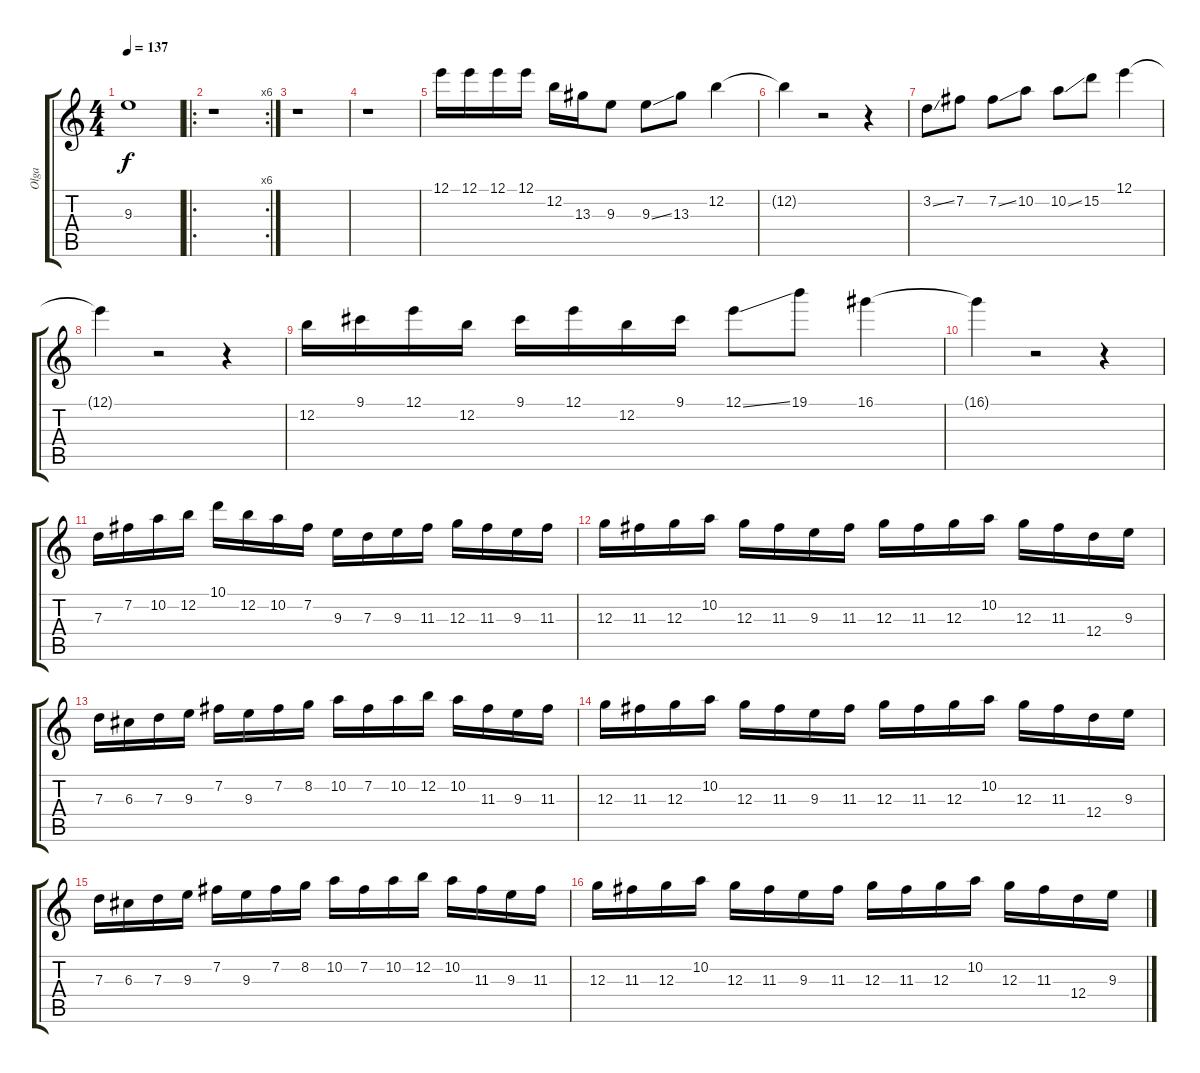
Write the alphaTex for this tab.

\track ("Olga" "Olga") {instrument distortionguitar}
\staff {score tabs}
\tuning (E4 B3 G3 D3 A2 E2) {hide}
\ts (4 4)
\tempo 137
\clef g2
\ks c
9.3{t}.1{dy f} |
\ro
\rc 6
r.1 |
r.1 |
r.1 |
12.1.16{volume 16} 12.1.16 12.1.16 12.1.16 12.2.16 13.3.16 9.3.8 9.3{ss}.8 13.3.8 12.2.4 |
12.2{t}.4 r.2 r.4 |
3.2{ss}.8 7.2.8 7.2{ss}.8 10.2.8 10.2{ss}.8 15.2.8 12.1.4 |
12.1{t}.4 r.2 r.4 |
12.2.16 9.1.16 12.1.16 12.2.16 9.1.16 12.1.16 12.2.16 9.1.16 12.1{ss}.8 19.1.8 16.1.4 |
16.1{t}.4 r.2 r.4 |
7.3.16{volume 16} 7.2.16 10.2.16 12.2.16 10.1.16 12.2.16 10.2.16 7.2.16 9.3.16 7.3.16 9.3.16 11.3.16 12.3.16 11.3.16 9.3.16 11.3.16 |
12.3.16 11.3.16 12.3.16 10.2.16 12.3.16 11.3.16 9.3.16 11.3.16 12.3.16 11.3.16 12.3.16 10.2.16 12.3.16 11.3.16 12.4.16 9.3.16 |
7.3.16 6.3.16 7.3.16 9.3.16 7.2.16 9.3.16 7.2.16 8.2.16 10.2.16 7.2.16 10.2.16 12.2.16 10.2.16 11.3.16 9.3.16 11.3.16 |
12.3.16 11.3.16 12.3.16 10.2.16 12.3.16 11.3.16 9.3.16 11.3.16 12.3.16 11.3.16 12.3.16 10.2.16 12.3.16 11.3.16 12.4.16 9.3.16 |
7.3.16 6.3.16 7.3.16 9.3.16 7.2.16 9.3.16 7.2.16 8.2.16 10.2.16 7.2.16 10.2.16 12.2.16 10.2.16 11.3.16 9.3.16 11.3.16 |
12.3.16 11.3.16 12.3.16 10.2.16 12.3.16 11.3.16 9.3.16 11.3.16 12.3.16 11.3.16 12.3.16 10.2.16 12.3.16 11.3.16 12.4.16 9.3.16
